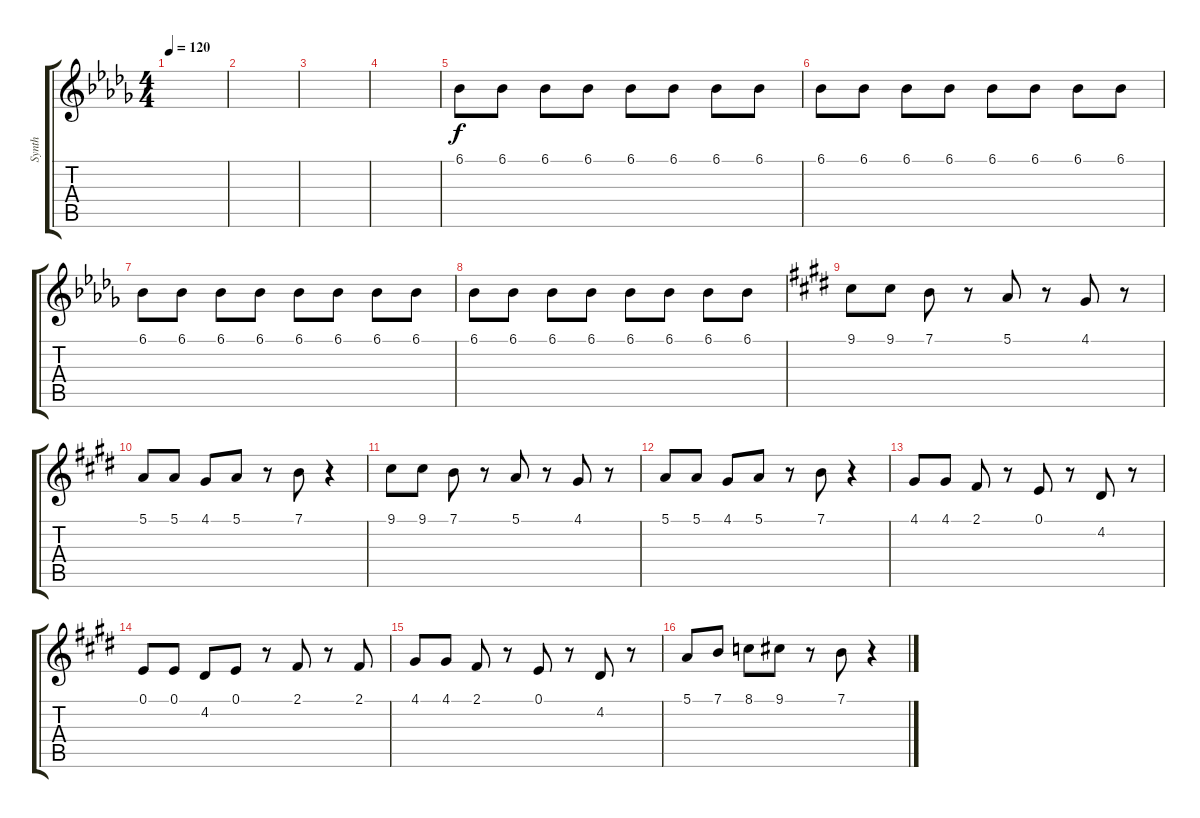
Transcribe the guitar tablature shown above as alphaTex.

\track ("Synth" "Synth") {instrument synthstrings1}
\staff {score tabs}
\tuning (E4 B3 G3 D3 A2 E2) {hide}
\ts (4 4)
\tempo 120
\clef g2
\ks db
|
|
|
|
6.1.8 6.1.8 6.1.8 6.1.8 6.1.8 6.1.8 6.1.8 6.1.8 |
6.1.8 6.1.8 6.1.8 6.1.8 6.1.8 6.1.8 6.1.8 6.1.8 |
6.1.8 6.1.8 6.1.8 6.1.8 6.1.8 6.1.8 6.1.8 6.1.8 |
6.1.8 6.1.8 6.1.8 6.1.8 6.1.8 6.1.8 6.1.8 6.1.8 |
\ks e
9.1.8 9.1.8 7.1.8 r.8 5.1.8 r.8 4.1.8 r.8 |
5.1.8 5.1.8 4.1.8 5.1.8 r.8 7.1.8 r.4 |
9.1.8 9.1.8 7.1.8 r.8 5.1.8 r.8 4.1.8 r.8 |
5.1.8 5.1.8 4.1.8 5.1.8 r.8 7.1.8 r.4 |
4.1.8 4.1.8 2.1.8 r.8 0.1.8 r.8 4.2.8 r.8 |
0.1.8 0.1.8 4.2.8 0.1.8 r.8 2.1.8 r.8 2.1.8 |
4.1.8 4.1.8 2.1.8 r.8 0.1.8 r.8 4.2.8 r.8 |
5.1.8 7.1.8 8.1.8 9.1.8 r.8 7.1.8 r.4
